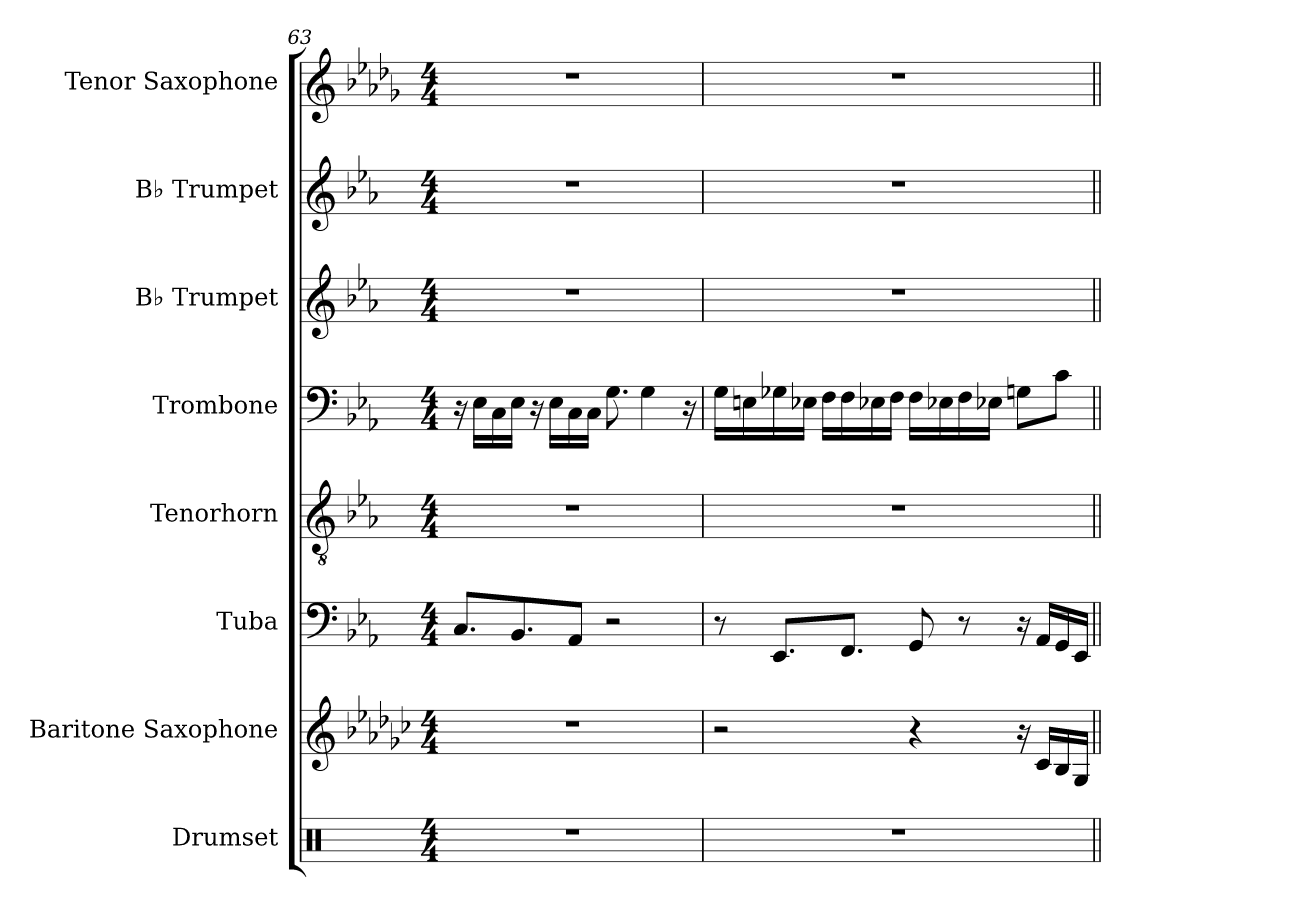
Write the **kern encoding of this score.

**kern	**kern	**kern	**kern	**kern	**kern	**kern	**kern
*part8	*part7	*part6	*part5	*part4	*part3	*part2	*part1
*staff8	*staff7	*staff6	*staff5	*staff4	*staff3	*staff2	*staff1
*I"Drumset	*I"Baritone Saxophone	*I"Tuba	*I"Tenorhorn	*I"Trombone	*I"B♭ Trumpet	*I"B♭ Trumpet	*I"Tenor Saxophone
*I'D. Set	*I'Bar. Sax.	*I'Tba.	*I'Tenh.	*I'Tbn.	*I'B♭ Tpt.	*I'B♭ Tpt.	*I'T. Sax.
*clefX	*clefG2	*clefF4	*clefGv2	*clefF4	*clefG2	*clefG2	*clefG2
*	*ITrd12c21	*	*ITrd1c2	*	*ITrd1c2	*ITrd1c2	*ITrd8c14
*k[]	*k[b-e-a-d-g-c-]	*k[b-e-a-]	*k[b-e-a-d-g-]	*k[b-e-a-]	*k[b-e-a-d-g-]	*k[b-e-a-d-g-]	*k[b-e-a-d-g-]
*M4/4	*M4/4	*M4/4	*M4/4	*M4/4	*M4/4	*M4/4	*M4/4
=63	=63	=63	=63	=63	=63	=63	=63
1r	1r	8.CL	1r	16r	1r	1r	1r
.	.	.	.	16E-LL	.	.	.
.	.	.	.	16C	.	.	.
.	.	8.BB-	.	16E-JJ	.	.	.
.	.	.	.	16r	.	.	.
.	.	.	.	16E-LL	.	.	.
.	.	8AA-J	.	16C	.	.	.
.	.	.	.	16CJJ	.	.	.
.	.	2r	.	8.G	.	.	.
.	.	.	.	4G	.	.	.
.	.	.	.	16r	.	.	.
=64	=64	=64	=64	=64	=64	=64	=64
1r	2r	8r	1r	16GLL	1r	1r	1r
.	.	.	.	16En	.	.	.
.	.	8.EE-L	.	16G-X	.	.	.
.	.	.	.	16E-XJJ	.	.	.
.	.	.	.	16FLL	.	.	.
.	.	8.FFJ	.	16F	.	.	.
.	.	.	.	16E-X	.	.	.
.	.	.	.	16FJJ	.	.	.
.	4r	8GG	.	16FLL	.	.	.
.	.	.	.	16E-X	.	.	.
.	.	8r	.	16F	.	.	.
.	.	.	.	16E-XJJ	.	.	.
.	16r	16r	.	8GnL	.	.	.
.	16C-LL	16AA-LL	.	.	.	.	.
.	16BB-	16GG	.	8cJ	.	.	.
.	16GG-JJ	16EE-JJ	.	.	.	.	.
=||	=||	=||	=||	=||	=||	=||	=||
*-	*-	*-	*-	*-	*-	*-	*-
